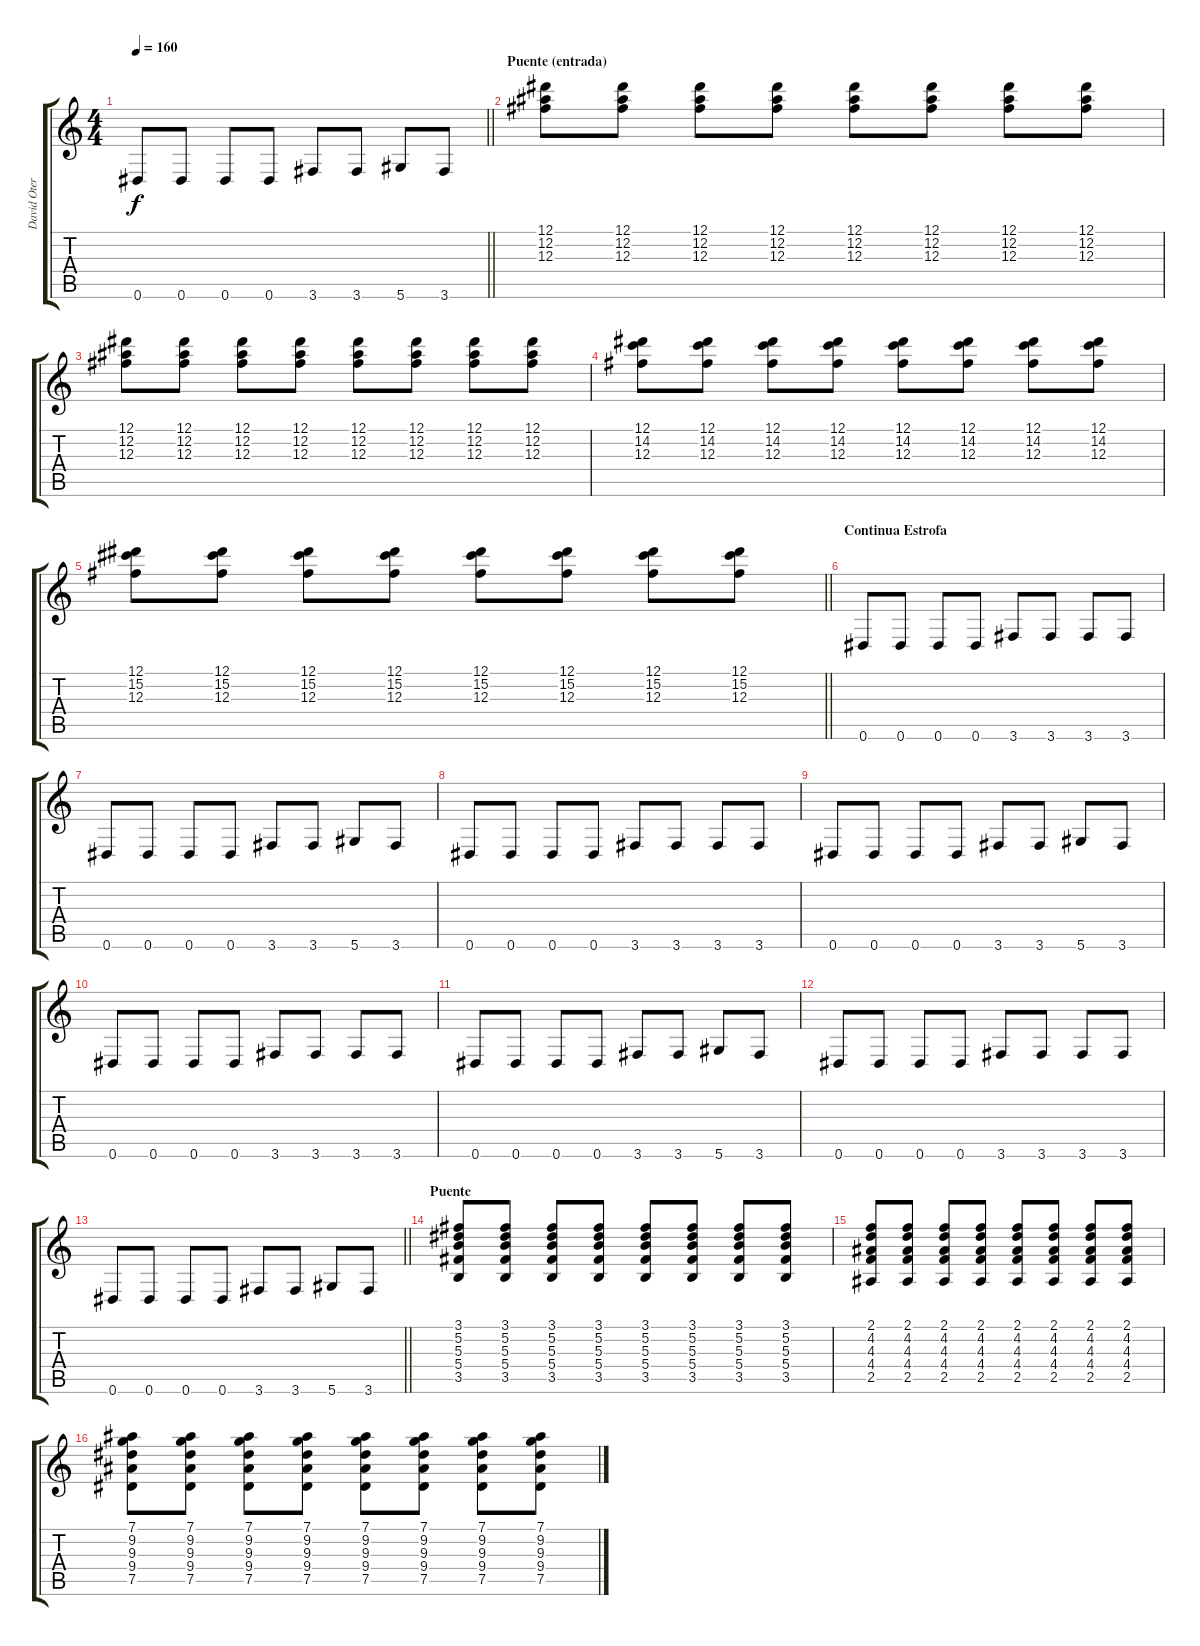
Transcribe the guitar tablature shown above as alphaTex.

\track ("David Otero" "David Oter") {instrument distortionguitar}
\staff {score tabs}
\tuning (Eb4 Bb3 Gb3 Db3 Ab2 Eb2) {hide}
\ts (4 4)
\tempo 160
\clef g2
\barLineRight lightlight
\ks c
0.6.8{dy f} 0.6.8 0.6.8 0.6.8 3.6.8 3.6.8 5.6.8 3.6.8 |
\section ("" "Puente (entrada)")
(12.1 12.2 12.3).8 (12.1 12.2 12.3).8 (12.1 12.2 12.3).8 (12.1 12.2 12.3).8 (12.1 12.2 12.3).8 (12.1 12.2 12.3).8 (12.1 12.2 12.3).8 (12.1 12.2 12.3).8 |
(12.1 12.2 12.3).8 (12.1 12.2 12.3).8 (12.1 12.2 12.3).8 (12.1 12.2 12.3).8 (12.1 12.2 12.3).8 (12.1 12.2 12.3).8 (12.1 12.2 12.3).8 (12.1 12.2 12.3).8 |
(12.1 14.2 12.3).8 (12.1 14.2 12.3).8 (12.1 14.2 12.3).8 (12.1 14.2 12.3).8 (12.1 14.2 12.3).8 (12.1 14.2 12.3).8 (12.1 14.2 12.3).8 (12.1 14.2 12.3).8 |
\barLineRight lightlight
(12.1 15.2 12.3).8 (12.1 15.2 12.3).8 (12.1 15.2 12.3).8 (12.1 15.2 12.3).8 (12.1 15.2 12.3).8 (12.1 15.2 12.3).8 (12.1 15.2 12.3).8 (12.1 15.2 12.3).8 |
\section ("" "Continua Estrofa")
0.6.8 0.6.8 0.6.8 0.6.8 3.6.8 3.6.8 3.6.8 3.6.8 |
0.6.8 0.6.8 0.6.8 0.6.8 3.6.8 3.6.8 5.6.8 3.6.8 |
0.6.8 0.6.8 0.6.8 0.6.8 3.6.8 3.6.8 3.6.8 3.6.8 |
0.6.8 0.6.8 0.6.8 0.6.8 3.6.8 3.6.8 5.6.8 3.6.8 |
0.6.8 0.6.8 0.6.8 0.6.8 3.6.8 3.6.8 3.6.8 3.6.8 |
0.6.8 0.6.8 0.6.8 0.6.8 3.6.8 3.6.8 5.6.8 3.6.8 |
0.6.8 0.6.8 0.6.8 0.6.8 3.6.8 3.6.8 3.6.8 3.6.8 |
\barLineRight lightlight
0.6.8 0.6.8 0.6.8 0.6.8 3.6.8 3.6.8 5.6.8 3.6.8 |
\section ("" "Puente")
(3.1 5.2 5.3 5.4 3.5).8 (3.1 5.2 5.3 5.4 3.5).8 (3.1 5.2 5.3 5.4 3.5).8 (3.1 5.2 5.3 5.4 3.5).8 (3.1 5.2 5.3 5.4 3.5).8 (3.1 5.2 5.3 5.4 3.5).8 (3.1 5.2 5.3 5.4 3.5).8 (3.1 5.2 5.3 5.4 3.5).8 |
(2.1 4.2 4.3 4.4 2.5).8 (2.1 4.2 4.3 4.4 2.5).8 (2.1 4.2 4.3 4.4 2.5).8 (2.1 4.2 4.3 4.4 2.5).8 (2.1 4.2 4.3 4.4 2.5).8 (2.1 4.2 4.3 4.4 2.5).8 (2.1 4.2 4.3 4.4 2.5).8 (2.1 4.2 4.3 4.4 2.5).8 |
(7.1 9.2 9.3 9.4 7.5).8 (7.1 9.2 9.3 9.4 7.5).8 (7.1 9.2 9.3 9.4 7.5).8 (7.1 9.2 9.3 9.4 7.5).8 (7.1 9.2 9.3 9.4 7.5).8 (7.1 9.2 9.3 9.4 7.5).8 (7.1 9.2 9.3 9.4 7.5).8 (7.1 9.2 9.3 9.4 7.5).8
